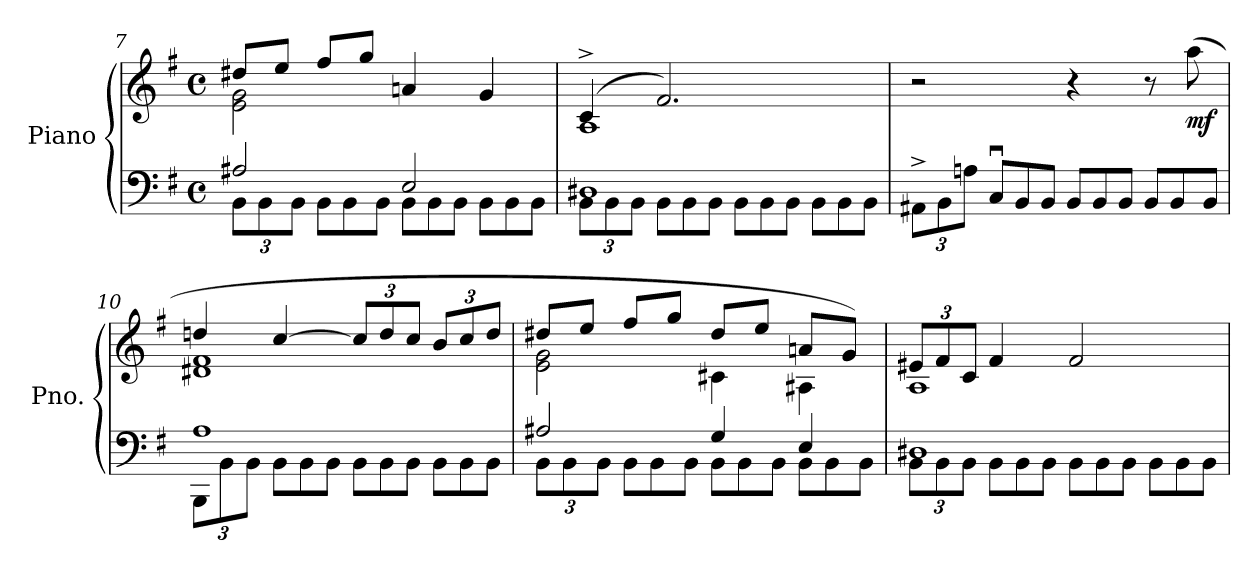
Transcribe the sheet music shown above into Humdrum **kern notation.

**kern	**kern	**dynam
*part1	*part1	*part1
*staff2	*staff1	*staff1/2
*I"Piano	*	*
*I'Pno.	*	*
*clefF4	*clefG2	*
*k[f#]	*k[f#]	*
*M4/4	*M4/4	*
*met(c)	*met(c)	*
=7	=7	=7
*^	*	*
*	*Xbrackettup	*	*
*	*	*^	*
2A#X/	12BB\L	8dd#X/L	2e\ 2g\	.
.	12BB\	.	.	.
.	.	8ee/J	.	.
.	12BB\J	.	.	.
*	*Xtuplet	*	*	*
.	12BB\L	8ff#/L	.	.
.	12BB\	.	.	.
.	.	8gg/J	.	.
.	12BB\J	.	.	.
2E/	12BB\L	4an/	2ryy	.
.	12BB\	.	.	.
.	12BB\J	.	.	.
.	12BB\L	4g/	.	.
.	12BB\	.	.	.
.	12BB\J	.	.	.
!!LO:LB:g=z	!!
=8	=8	=8	=8	=8
*	*tuplet	*	*	*
1D#X	12BB\L	(4c^/	1A	.
.	12BB\	.	.	.
.	12BB\J	.	.	.
*	*Xtuplet	*	*	*
.	12BB\L	2.f#/)	.	.
.	12BB\	.	.	.
.	12BB\J	.	.	.
.	12BB\L	.	.	.
.	12BB\	.	.	.
.	12BB\J	.	.	.
.	12BB\L	.	.	.
.	12BB\	.	.	.
.	12BB\J	.	.	.
*v	*v	*	*	*
*	*v	*v	*
=9	=9	=9
*tuplet	*	*
12AA#X^\L	2r	.
12BB\	.	.
12An\J	.	.
*Xtuplet	*	*
12Cu/L	.	.
12BB/	.	.
12BB/J	.	.
12BB/L	4r	.
12BB/	.	.
12BB/J	.	.
12BB/L	8r	.
12BB/	.	.
!	!	!LO:DY:b
.	(8aa\	mf
12BB/J	.	.
=10	=10	=10
*^	*	*
*	*tuplet	*	*
*	*	*^	*
1A	12BBB\L	4ddn/	1d#X 1f#	.
.	12BB\	.	.	.
.	12BB\J	.	.	.
*	*Xtuplet	*	*	*
.	12BB\L	[4cc/	.	.
.	12BB\	.	.	.
.	12BB\J	.	.	.
*	*	*Xbrackettup	*	*
.	12BB\L	12cc/L]	.	.
.	12BB\	12dd/	.	.
.	12BB\J	12cc/J	.	.
.	12BB\L	12b/L	.	.
.	12BB\	12cc/	.	.
.	12BB\J	12dd/J	.	.
!!LO:LB:g=z	!!
=11	=11	=11	=11	=11
*	*tuplet	*	*	*
2A#X/	12BB\L	8dd#X/L	2e\ 2g\	.
.	12BB\	.	.	.
.	.	8ee/J	.	.
.	12BB\J	.	.	.
*	*Xtuplet	*	*	*
.	12BB\L	8ff#/L	.	.
.	12BB\	.	.	.
.	.	8gg/J	.	.
.	12BB\J	.	.	.
4G/	12BB\L	8dd#/L	4c#X\	.
.	12BB\	.	.	.
.	.	8ee/J	.	.
.	12BB\J	.	.	.
4E/	12BB\L	8an/L	4A#X\	.
.	12BB\	.	.	.
.	.	8g/J)	.	.
.	12BB\J	.	.	.
=12	=12	=12	=12	=12
*	*tuplet	*	*	*
1D#X	12BB\L	12e#X/L	1A	.
.	12BB\	12f#/	.	.
.	12BB\J	12c/J	.	.
*	*Xtuplet	*	*	*
.	12BB\L	4f#/	.	.
.	12BB\	.	.	.
.	12BB\J	.	.	.
.	12BB\L	2f#/	.	.
.	12BB\	.	.	.
.	12BB\J	.	.	.
.	12BB\L	.	.	.
.	12BB\	.	.	.
.	12BB\J	.	.	.
*v	*v	*	*	*
*	*v	*v	*
=	=	=
*-	*-	*-
